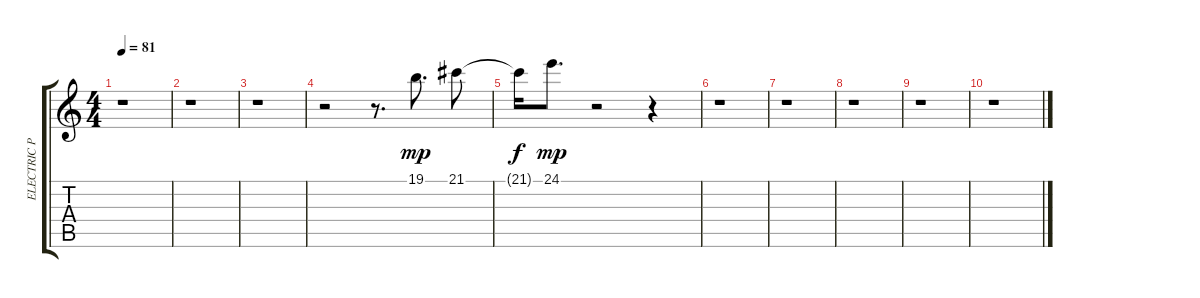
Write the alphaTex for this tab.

\track ("ELECTRIC PIANO3" "ELECTRIC P") {instrument electricpiano2}
\staff {score tabs}
\tuning (E4 B3 G3 D3 A2 E2) {hide}
\ts (4 4)
\tempo 81
\clef g2
\ks c
r.1{dy mp} |
r.1 |
r.1 |
r.2 r.8{d} 19.1.8{d} 21.1.8 |
21.1{t}.16{dy f} 24.1.8{d dy mp} r.2 r.4 |
r.1 |
r.1 |
r.1 |
r.1 |
r.1
